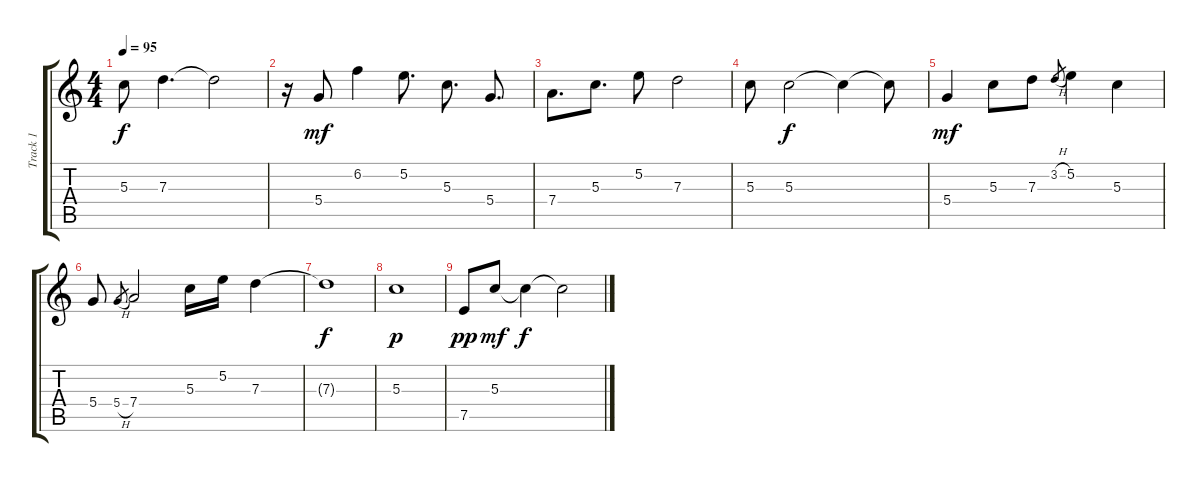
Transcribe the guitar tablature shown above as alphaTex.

\track ("Track 1" "Track 1") {instrument acousticguitarsteel}
\staff {score tabs}
\tuning (E4 B3 G3 D3 A2 E2) {hide}
\ts (4 4)
\tempo 95
\clef g2
\ks c
5.3.8{dy f} 7.3.4{d} 7.3{t}.2 |
r.16 5.4.8{dy mf} 6.2.4 5.2.8{d} 5.3.8{d} 5.4.8{d} |
7.4.8{d} 5.3.8{d} 5.2.8 7.3.2 |
5.3.8 5.3.2{dy f} 5.3{t}.4 5.3{t}.8 |
5.4.4{dy mf} 5.3.8 7.3.8 3.2{h}.8{gr} 5.2.4 5.3.4 |
5.4.8 5.4{h}.8{gr} 7.4.2 5.3.16 5.2.16 7.3.4 |
7.3{t}.1{dy f} |
5.3.1{dy p} |
7.5.8{dy pp} 5.3.8{dy mf} 5.3{t}.4{dy f} 5.3{t}.2
